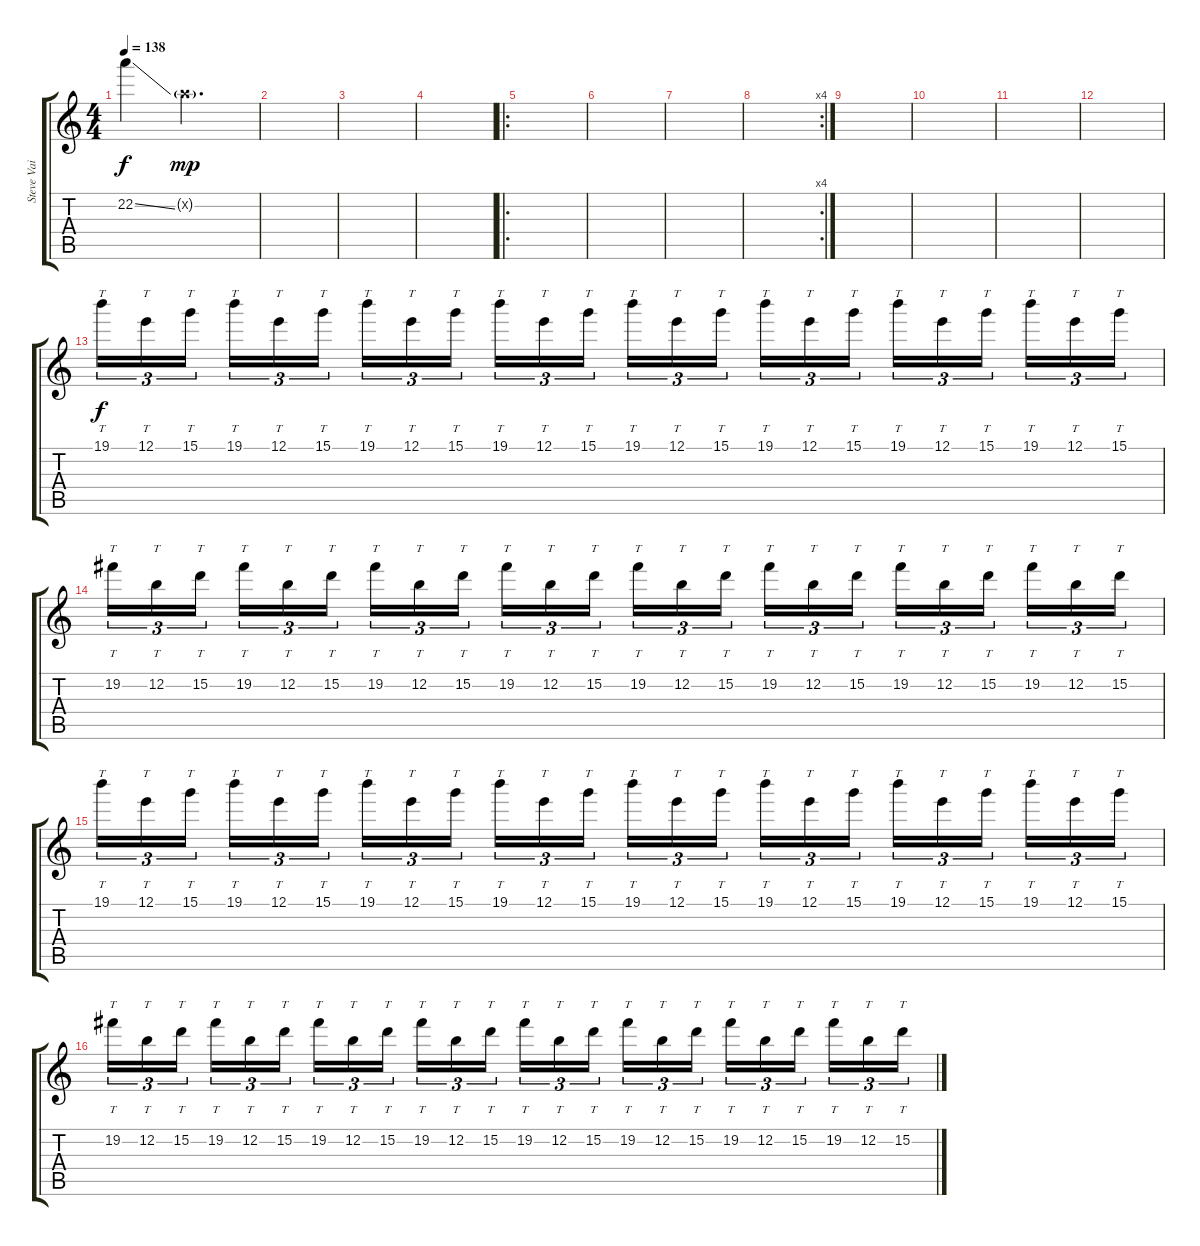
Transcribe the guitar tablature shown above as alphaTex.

\track ("Steve Vai" "Steve Vai") {instrument distortionguitar}
\staff {score tabs}
\tuning (E4 B3 G3 D3 A2 E2) {hide}
\ts (4 4)
\tempo 138
\clef g2
\ks c
22.2{ss}.4{dy f} 10.2{g x}.2{d dy mp} |
|
|
|
\ro
|
|
|
\rc 4
|
|
|
|
|
19.1.16{tt tu (3 2) dy f volume 6 instrument overdrivenguitar} 12.1.16{tt tu (3 2)} 15.1.16{tt tu (3 2) beam splitsecondary} 19.1.16{tt tu (3 2)} 12.1.16{tt tu (3 2)} 15.1.16{tt tu (3 2)} 19.1.16{tt tu (3 2)} 12.1.16{tt tu (3 2)} 15.1.16{tt tu (3 2) beam splitsecondary} 19.1.16{tt tu (3 2)} 12.1.16{tt tu (3 2)} 15.1.16{tt tu (3 2)} 19.1.16{tt tu (3 2)} 12.1.16{tt tu (3 2)} 15.1.16{tt tu (3 2) beam splitsecondary} 19.1.16{tt tu (3 2)} 12.1.16{tt tu (3 2)} 15.1.16{tt tu (3 2)} 19.1.16{tt tu (3 2)} 12.1.16{tt tu (3 2)} 15.1.16{tt tu (3 2) beam splitsecondary} 19.1.16{tt tu (3 2)} 12.1.16{tt tu (3 2)} 15.1.16{tt tu (3 2)} |
19.2.16{tt tu (3 2)} 12.2.16{tt tu (3 2)} 15.2.16{tt tu (3 2) beam splitsecondary} 19.2.16{tt tu (3 2)} 12.2.16{tt tu (3 2)} 15.2.16{tt tu (3 2)} 19.2.16{tt tu (3 2)} 12.2.16{tt tu (3 2)} 15.2.16{tt tu (3 2) beam splitsecondary} 19.2.16{tt tu (3 2)} 12.2.16{tt tu (3 2)} 15.2.16{tt tu (3 2)} 19.2.16{tt tu (3 2)} 12.2.16{tt tu (3 2)} 15.2.16{tt tu (3 2) beam splitsecondary} 19.2.16{tt tu (3 2)} 12.2.16{tt tu (3 2)} 15.2.16{tt tu (3 2)} 19.2.16{tt tu (3 2)} 12.2.16{tt tu (3 2)} 15.2.16{tt tu (3 2) beam splitsecondary} 19.2.16{tt tu (3 2)} 12.2.16{tt tu (3 2)} 15.2.16{tt tu (3 2)} |
19.1.16{tt tu (3 2)} 12.1.16{tt tu (3 2)} 15.1.16{tt tu (3 2) beam splitsecondary} 19.1.16{tt tu (3 2)} 12.1.16{tt tu (3 2)} 15.1.16{tt tu (3 2)} 19.1.16{tt tu (3 2)} 12.1.16{tt tu (3 2)} 15.1.16{tt tu (3 2) beam splitsecondary} 19.1.16{tt tu (3 2)} 12.1.16{tt tu (3 2)} 15.1.16{tt tu (3 2)} 19.1.16{tt tu (3 2)} 12.1.16{tt tu (3 2)} 15.1.16{tt tu (3 2) beam splitsecondary} 19.1.16{tt tu (3 2)} 12.1.16{tt tu (3 2)} 15.1.16{tt tu (3 2)} 19.1.16{tt tu (3 2)} 12.1.16{tt tu (3 2)} 15.1.16{tt tu (3 2) beam splitsecondary} 19.1.16{tt tu (3 2)} 12.1.16{tt tu (3 2)} 15.1.16{tt tu (3 2)} |
19.2.16{tt tu (3 2)} 12.2.16{tt tu (3 2)} 15.2.16{tt tu (3 2) beam splitsecondary} 19.2.16{tt tu (3 2)} 12.2.16{tt tu (3 2)} 15.2.16{tt tu (3 2)} 19.2.16{tt tu (3 2)} 12.2.16{tt tu (3 2)} 15.2.16{tt tu (3 2) beam splitsecondary} 19.2.16{tt tu (3 2)} 12.2.16{tt tu (3 2)} 15.2.16{tt tu (3 2)} 19.2.16{tt tu (3 2)} 12.2.16{tt tu (3 2)} 15.2.16{tt tu (3 2) beam splitsecondary} 19.2.16{tt tu (3 2)} 12.2.16{tt tu (3 2)} 15.2.16{tt tu (3 2)} 19.2.16{tt tu (3 2)} 12.2.16{tt tu (3 2)} 15.2.16{tt tu (3 2) beam splitsecondary} 19.2.16{tt tu (3 2)} 12.2.16{tt tu (3 2)} 15.2.16{tt tu (3 2)}
